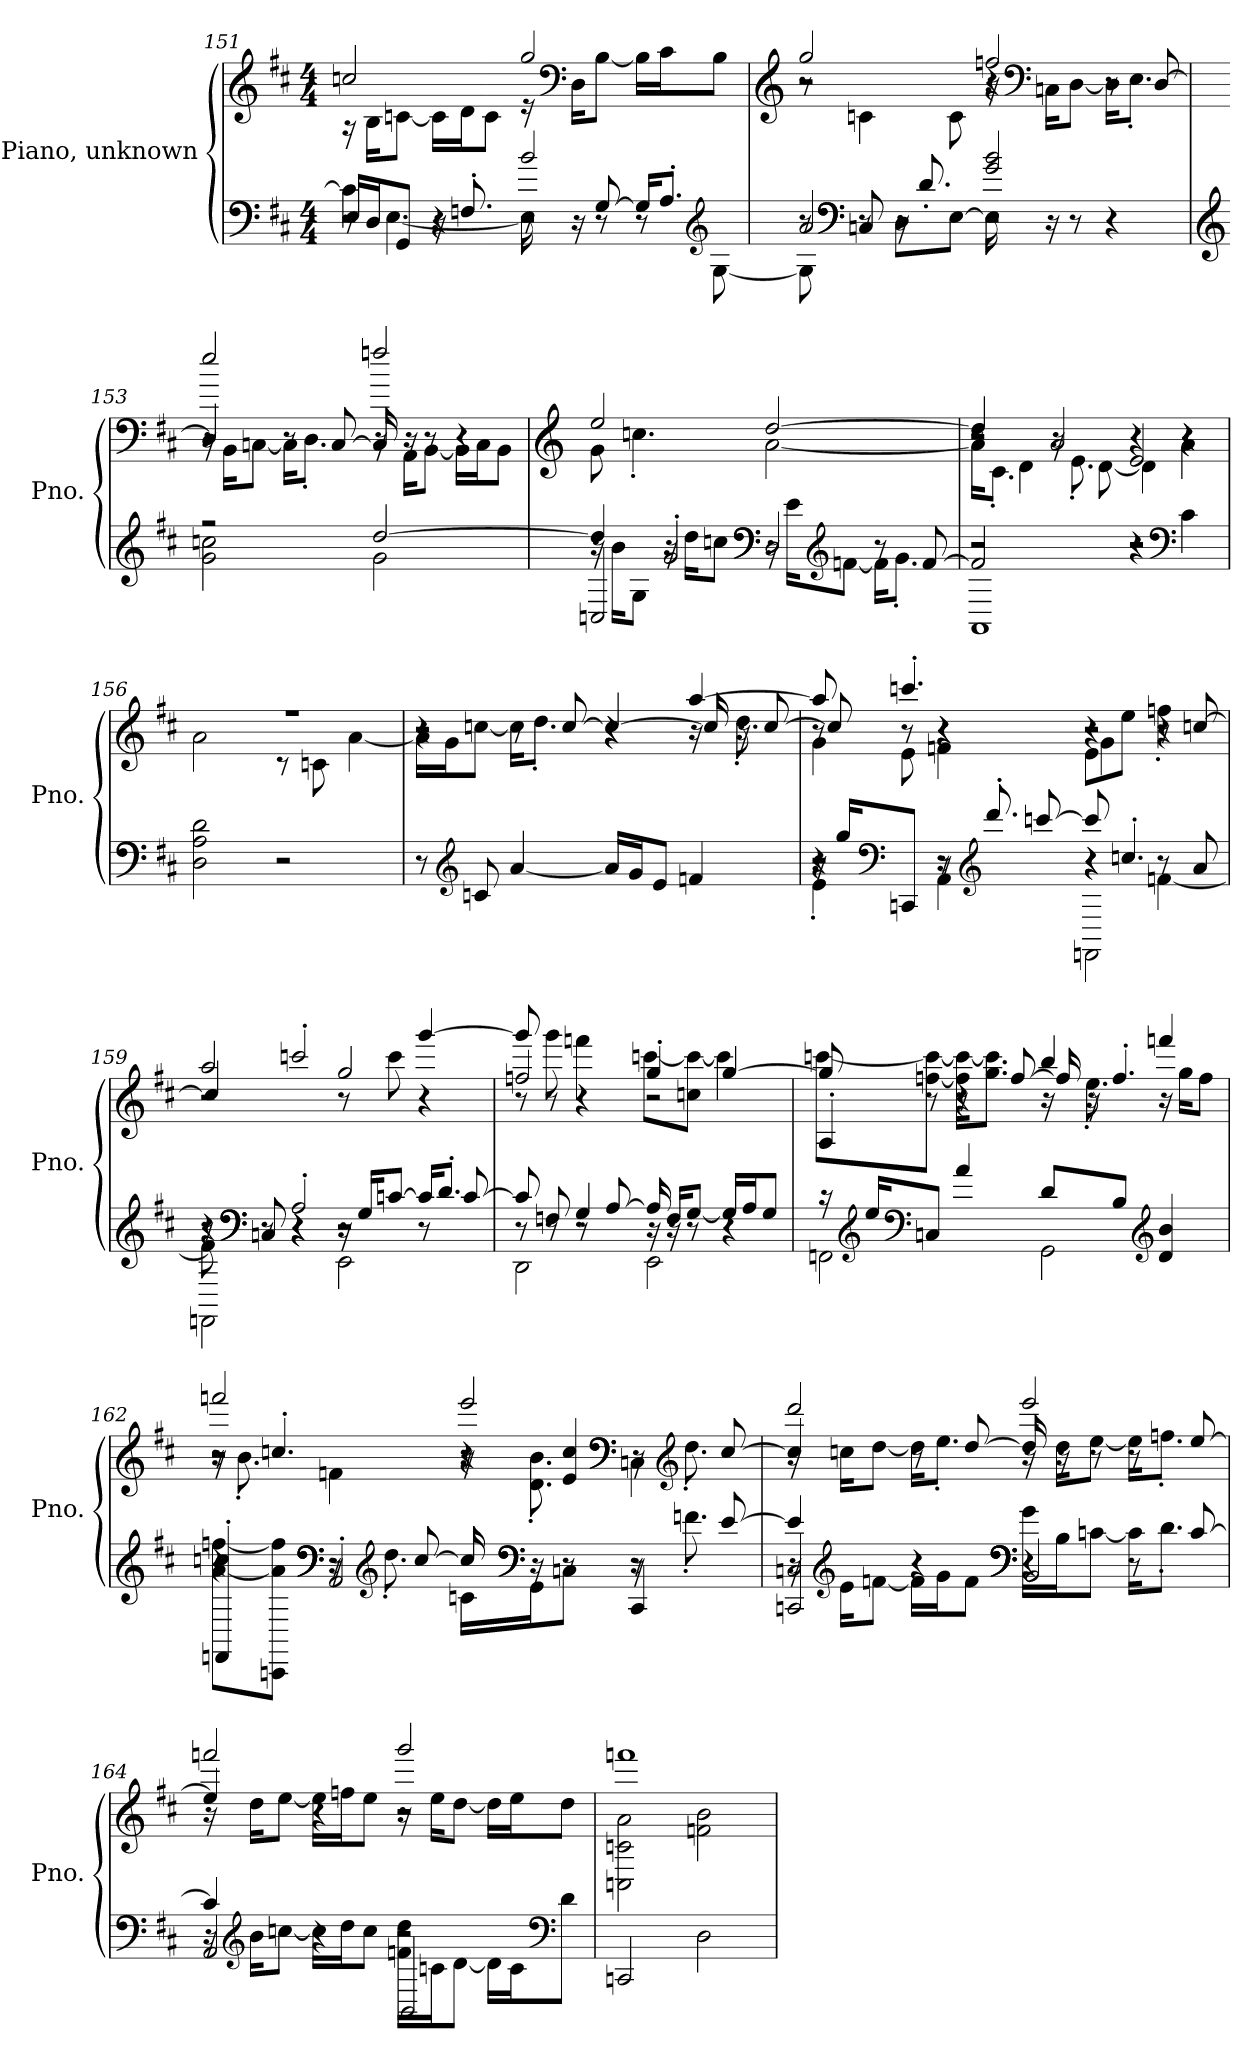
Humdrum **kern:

**kern	**kern
*part1	*part1
*staff2	*staff1
*I"Piano, unknown	*
*I'Pno.	*
*clefF4	*clefG2
*k[f#c#]	*k[f#c#]
*M4/4	*M4/4
=151	=151
*^	*^
*	*^	*	*
*	*	*^	*	*
2r	4c\]	16E/LL	8r	2ccn/	16r
.	.	16D/J	.	.	16B\KL
.	.	8GG/J	[4.E\	.	[8cn\J
.	4r	16r	.	.	16c\LL]
.	.	8.Fn'/	.	.	16d\J
.	.	.	.	.	8c\J
2b/	2r	8r	16E\]	2gg/	16r
*	*	*	*	*clefF4	*
.	.	.	16r	.	16D\KL
.	.	[8G/	8r	.	[8B\J
.	.	16G/KL]	8r	.	16B\LL]
.	.	8.A'/J	.	.	16c\J
*clefG2	*	*	*	*	*
.	.	.	[8G\	.	8B\J
*v	*v	*v	*v	*	*
*	*v	*v
!!LO:LB:g=z
=152	=152
*	*clefG2
*^	*^
*	*^	*	*^
2a/	8r	8G\]	2gg/	8r	2r
*clefF4	*	*	*	*	*
.	8Cn/	8r	.	4cn\	.
.	16r	8D\L	.	.	.
.	8.d'/	.	.	.	.
.	.	[8E\J	.	8c\	.
2r	2g/ 2b/	16E\]	2ffn/	16r	4r
*	*	*	*clefF4	*	*
.	.	16r	.	16Cn\KL	.
.	.	8r	.	[8D\J	.
.	.	4r	.	16D\KL]	8r
.	.	.	.	8.E'\J	.
.	.	.	.	.	[8D/
*v	*v	*v	*	*	*
=153	=153	=153	=153
*clefG2	*	*	*
*^	*	*	*
2r	2g\ 2ccn\	2ee/	16r	4D/]
.	.	.	16BB\KL	.
.	.	.	[8Cn\J	.
.	.	.	16C\KL]	8r
.	.	.	8.D'\J	.
.	.	.	.	[8C/
[2dd/	2g\	2ffn/	16r	16C/]
.	.	.	16AA\KL	16r
.	.	.	[8BB\J	8r
.	.	.	16BB\LL]	4r
.	.	.	16C\J	.
.	.	.	8BB\J	.
*v	*v	*	*	*
*	*v	*v	*v
!!LO:LB:g=z
=154	=154
*	*clefG2
*^	*^
*	*^	*	*
4dd/]	16r	2Cn/	2ee/	8g\
.	16b\KL	.	.	.
.	8G\J	.	.	4.ccn'\
2g'/	16r	.	.	.
.	16dd\KL	.	.	.
.	8ccn\J	.	.	.
*clefF4	*	*	*	*
.	16r	2D/	[2dd/	[2a\
.	16e\KL	.	.	.
*clefG2	*	*	*	*
.	[8fn\J	.	.	.
8r	16f\KL]	.	.	.
.	8.g'\J	.	.	.
[8f/	.	.	.	.
=155	=155	=155	=155	=155
*	*	*	*^	*^
2f/]	2r	1AA	4dd/]	16a\KL]	2r	8r
.	.	.	.	8.c#'\J	.	.
.	.	.	.	.	.	4d\
.	.	.	2a/	16r	.	.
.	.	.	.	8.e'\	.	.
.	.	.	.	.	.	[8d\
2r	4r	.	.	4r	2e/	4d\]
*clefF4	*	*	*	*	*	*
.	4c#\	.	4r	4a\	.	4r
*v	*v	*v	*	*	*	*
*	*	*v	*v	*v
=156	=156	=156
2D\ 2A\ 2d\	1r	2a\
2r	.	8r
.	.	8cn\
.	.	[4a\
!!LO:PB:g=z
=157	=157	=157
*	*	*^
8r	2r	16a\LL]	4r
.	.	16g\J	.
*clefG2	*	*	*
8cn/	.	[8ccn\J	.
[4a/	.	16cc\KL]	8r
.	.	8.dd'\J	.
.	.	.	[8cc/
16a/LL]	4r	4r	4cc/_
16g/J	.	.	.
8e/J	.	.	.
4fn/	[4aa/	16r	16cc/]
.	.	8.dd'\	16r
.	.	.	[8cc/
=158	=158	=158	=158
*^	*	*	*^
*	*^	*	*	*	*
*	*	*^	*	*	*	*
4r	2r	16r	4e'\	8aa/]	8r	8cc/]	4g\
.	.	16gg/KL	.	.	.	.	.
*clefF4	*	*	*	*	*	*	*
.	.	8CCn/J	.	4.cccn'/	8e\	8r	.
8r	.	16r	4AA\	.	4fn\	4r	4r
*clefG2	*	*	*	*	*	*	*
.	.	8.ddd'/	.	.	.	.	.
[8cccn/	.	.	.	.	.	.	.
8ccc/]	4r	4r	2FFn\	2r	8e\L	4r	4g\
4.ccn'/	.	.	.	.	8ee\J	.	.
.	[4fn\	8r	.	.	4ffn'\	8r	4r
.	.	8a/	.	.	.	[8ccn/	.
*	*	*	*	*	*	*v	*v
!!LO:LB:g=z
=159	=159	=159	=159	=159	=159	=159
4r	8f\]	8r	2FFn\	2aa/	2r	4cc/]
*clefF4	*	*	*	*	*	*
.	8r	8Cn/	.	.	.	.
2A'/	4r	4r	.	.	.	2cccn'/
.	2r	16r	2EE\	2gg/	8r	.
.	.	16G/KL	.	.	.	.
.	.	[8cn/J	.	.	8ccc\	.
8r	.	16c/KL]	.	.	4r	[4ggg/
.	.	8.d'/J	.	.	.	.
[8c/	.	.	.	.	.	.
*	*	*v	*v	*	*	*
=160	=160	=160	=160	=160	=160
8c/]	8r	2DD\	2ffn/	8r	8ggg/]
8r	8Fn/	.	.	8ggg\	8r
8r	4G'/	.	.	4fffn\	4r
[8A/	.	.	.	.	.
16A/]	16r	2EE\	4gg'/	[8cccn\L	2r
16r	16F/KL	.	.	.	.
8r	[8G/J	.	.	8ccn\ 8ccc\_J	.
4r	16G/LL]	.	[4gg/	4ccc\]	.
.	16A/J	.	.	.	.
.	8G/J	.	.	.	.
*	*v	*v	*	*	*
!!LO:LB:g=z	!!	!!
=161	=161	=161	=161	=161
16r	2FFn\	8gg/]	[8cccn\L	4A'/
*clefG2	*	*	*	*
16ee/KL	.	.	.	.
*clefF4	*	*	*	*
8Cn/J	.	8r	[8ffn\ 8ccc\_J	.
4a/	.	4r	16ff\] 16ccc\_KL	8r
.	.	.	8.gg\ 8.ccc\]J	.
.	.	.	.	[8ff/
8d/L	2GG\	4bb/	16r	16ff/]
.	.	.	8.ee'\	16r
8B/J	.	.	.	4.ff'/
*clefG2	*	*	*	*
4d/ 4b/	.	4fffn/	16r	.
.	.	.	16gg\KL	.
.	.	.	8ff\J	.
!!LO:LB:g=z
=162	=162	=162	=162	=162
*	*^	*	*	*^
4r	[8a\ [8ffn\L	4FFn/' 4ccn/'	2fffn/	16r	8r	2r
.	.	.	.	8.b'\	.	.
.	8CCn\ 8a\] 8ff\]J	.	.	.	4.ccn'/	.
*clefF4	*	*	*	*	*	*
8r	16r	2AA'/	.	4fn\	.	.
*clefG2	*	*	*	*	*	*
.	8.dd'\	.	.	.	.	.
[8cc/	.	.	.	.	.	.
16cc/]	16cn\LL	.	2eee/	16r	8r	4r
*clefF4	*	*	*	*	*	*
16r	16GG\J	.	.	8.d\' 8.b\'	.	.
8r	8Cn\J	.	.	.	4e/ 4cc/	.
*	*	*	*clefF4	*	*	*
8r	16r	4CC/	.	16r	.	4Cn\
*	*	*	*clefG2	*	*	*
.	8.fn'\	.	.	8.dd'\	.	.
[8e/	.	.	.	.	[8cc/	.
*	*	*	*	*	*v	*v
!!LO:LB:g=z
=163	=163	=163	=163	=163	=163
4e/]	16r	2CCn/ 2Cn/	2ddd/	16r	4cc/]
*clefG2	*	*	*	*	*
.	16e\KL	.	.	16ccn\KL	.
.	[8fn\J	.	.	[8dd\J	.
4r	16f\LL]	.	.	16dd\KL]	8r
.	16g\J	.	.	8.ee'\J	.
.	8f\J	.	.	.	[8dd/
*clefF4	*	*	*	*	*
4r	16g\LL	2BB/	2eee/	16r	16dd/]
.	16B\J	.	.	16dd\KL	16r
.	[8cn\J	.	.	[8ee\J	8r
8r	16c\KL]	.	.	16ee\KL]	8r
.	8.d'\J	.	.	8.ffn'\J	.
[8c/	.	.	.	.	[8ee/
=164	=164	=164	=164	=164	=164
4c/]	16r	2AA/	2fffn/	16r	4ee/]
*clefG2	*	*	*	*	*
.	16b\KL	.	.	16dd\KL	.
.	[8ccn\J	.	.	[8ee\J	.
4r	16cc\LL]	.	.	16ee\LL]	4r
.	16dd\J	.	.	16ffn\J	.
.	8cc\J	.	.	8ee\J	.
2r	16fn\ 16dd\LL	2BB/	2ggg/	16r	2r
.	16cn\J	.	.	16ee\KL	.
.	[8d\J	.	.	[8dd\J	.
.	16d\LL]	.	.	16dd\LL]	.
.	16c\J	.	.	16ee\J	.
*clefF4	*	*	*	*	*
.	8d\J	.	.	8dd\J	.
*v	*v	*v	*	*	*
*	*	*v	*v
!!LO:LB:g=z
=165	=165	=165
2CCn/	1fffn	2Cn\ 2cn\ 2a\
2D\	.	2fn\ 2b\
*	*v	*v
=	=
*-	*-
